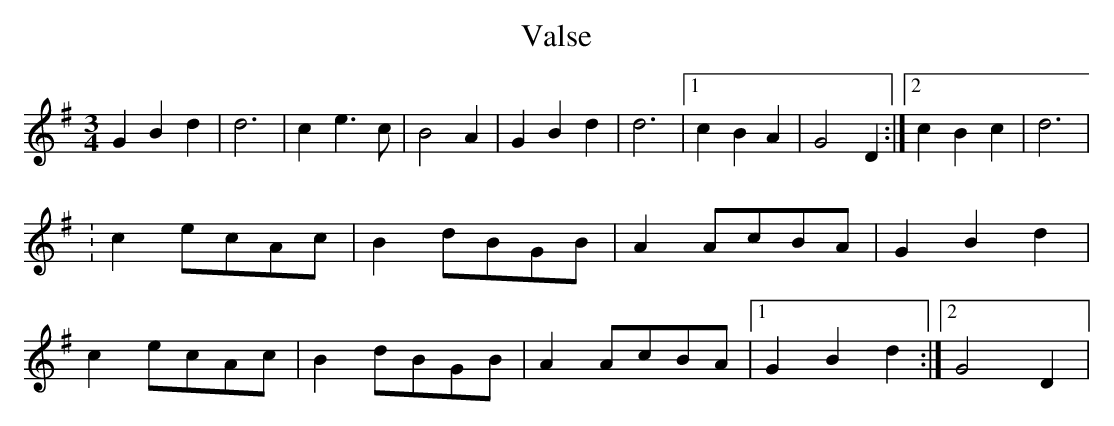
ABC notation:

X:1
T:Valse
L:1/4
M:3/4
K:G major
GBd|d3|ce>c|B2A|GBd|d3|1cBA|G2D:|2cBc|d3|
:ce/2c/A/c/|Bd/B/G/B/|AA/c/B/A/|GBd|
ce/c/A/c/|Bd/B/G/B/|AA/c/B/A/|1GBd:|2G2D|
